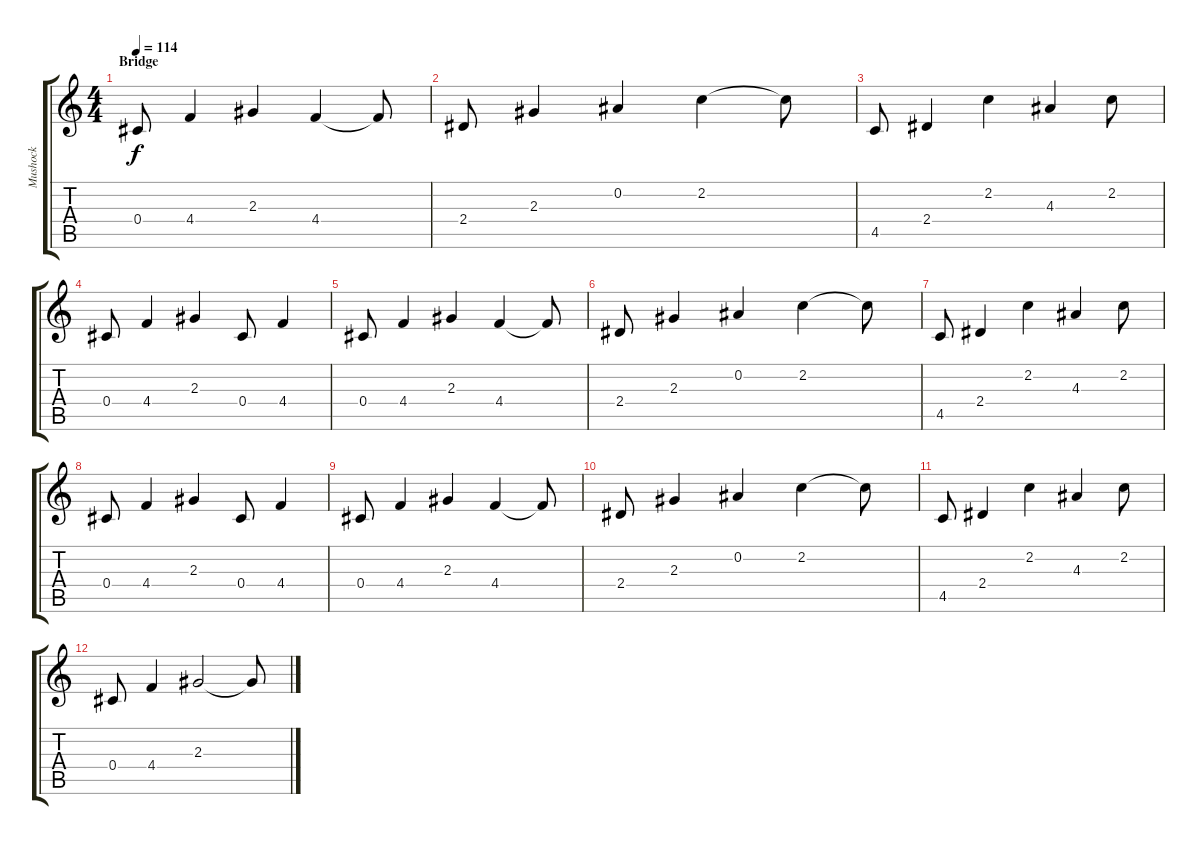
\track ("Mushock " "Mushock ") {instrument electricguitarclean}
\staff {score tabs}
\tuning (Eb4 Bb3 Gb3 Db3 Ab2 Db2) {hide}
\ts (4 4)
\section ("" "Bridge")
\tempo 114
\clef g2
\ks c
0.4.8{dy f} 4.4.4 2.3.4 4.4.4 4.4{t}.8 |
2.4.8 2.3.4 0.2.4 2.2.4 2.2{t}.8 |
4.5.8 2.4.4 2.2.4 4.3.4 2.2.8 |
0.4.8 4.4.4 2.3.4 0.4.8 4.4.4 |
0.4.8 4.4.4 2.3.4 4.4.4 4.4{t}.8 |
2.4.8 2.3.4 0.2.4 2.2.4 2.2{t}.8 |
4.5.8 2.4.4 2.2.4 4.3.4 2.2.8 |
0.4.8 4.4.4 2.3.4 0.4.8 4.4.4 |
0.4.8 4.4.4 2.3.4 4.4.4 4.4{t}.8 |
2.4.8 2.3.4 0.2.4 2.2.4 2.2{t}.8 |
4.5.8 2.4.4 2.2.4 4.3.4 2.2.8 |
0.4.8 4.4.4 2.3.2 2.3{t}.8
